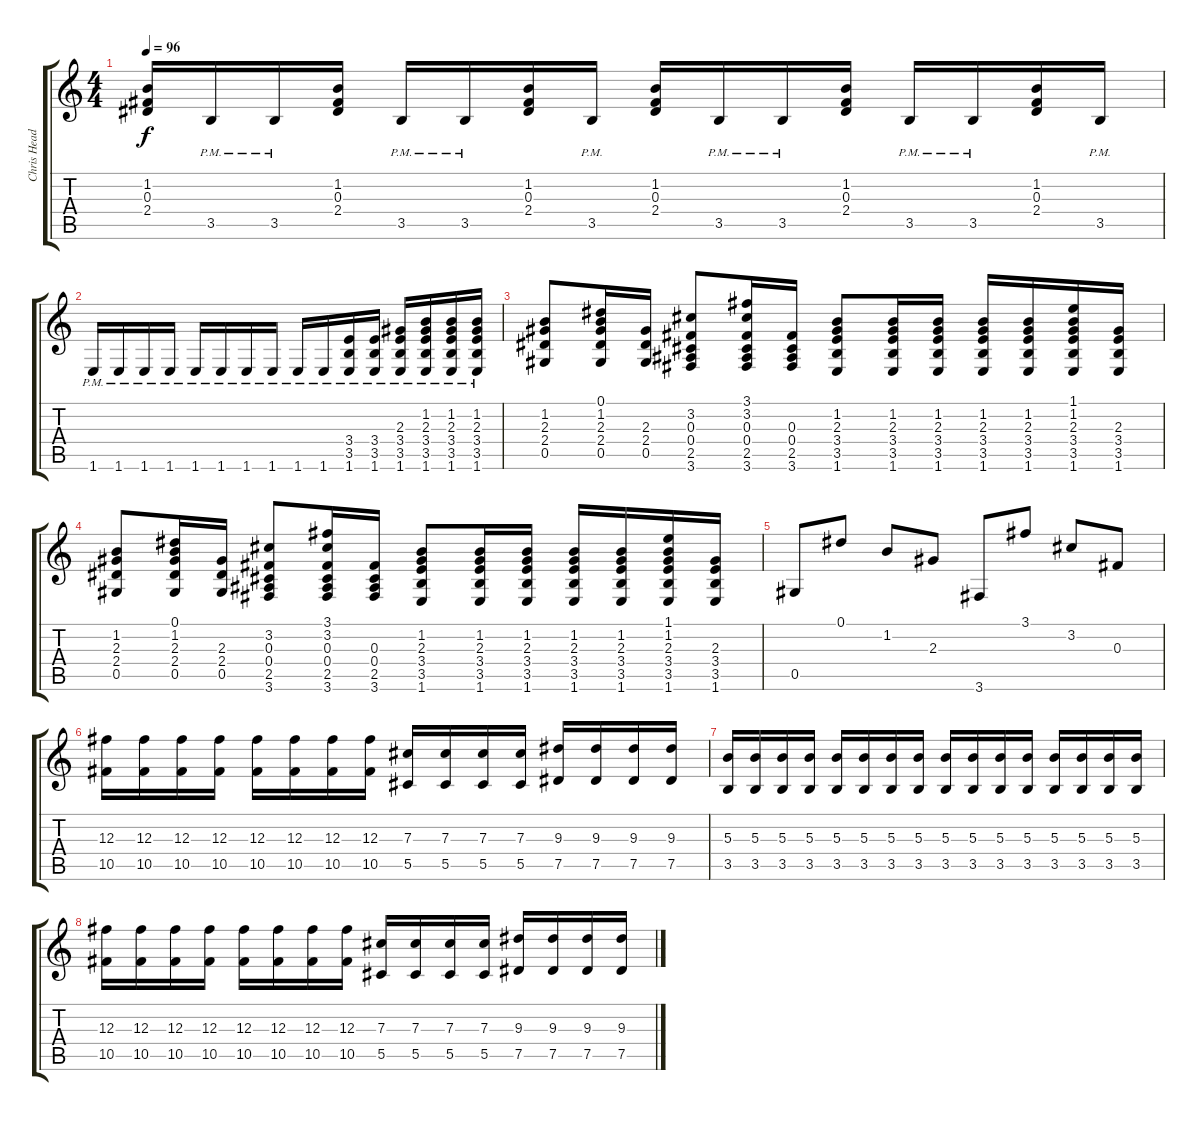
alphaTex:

\track ("Chris Head" "Chris Head") {instrument overdrivenguitar}
\staff {score tabs}
\tuning (Eb4 Bb3 Gb3 Db3 Ab2 Eb2) {hide}
\ts (4 4)
\tempo 96
\clef g2
\ks c
(1.2 0.3 2.4).16{dy f} 3.5{pm}.16 3.5{pm}.16 (1.2 0.3 2.4).16 3.5{pm}.16 3.5{pm}.16 (1.2 0.3 2.4).16 3.5{pm}.16 (1.2 0.3 2.4).16 3.5{pm}.16 3.5{pm}.16 (1.2 0.3 2.4).16 3.5{pm}.16 3.5{pm}.16 (1.2 0.3 2.4).16 3.5{pm}.16 |
1.6{pm}.16 1.6{pm}.16 1.6{pm}.16 1.6{pm}.16 1.6{pm}.16 1.6{pm}.16 1.6{pm}.16 1.6{pm}.16 1.6{pm}.16 1.6{pm}.16 (3.4 3.5 1.6{pm}).16 (3.4 3.5 1.6{pm}).16 (2.3 3.4 3.5 1.6{pm}).16 (1.2 2.3 3.4 3.5 1.6{pm}).16 (1.2 2.3 3.4 3.5 1.6{pm}).16 (1.2 2.3 3.4 3.5 1.6{pm}).16 |
(1.2 2.3 2.4 0.5).8 (0.1 1.2 2.3 2.4 0.5).16 (2.3 2.4 0.5).16 (3.2 0.3 0.4 2.5 3.6).8 (3.1 3.2 0.3 0.4 2.5 3.6).16 (0.3 0.4 2.5 3.6).16 (1.2 2.3 3.4 3.5 1.6).8 (1.2 2.3 3.4 3.5 1.6).16 (1.2 2.3 3.4 3.5 1.6).16 (1.2 2.3 3.4 3.5 1.6).16 (1.2 2.3 3.4 3.5 1.6).16 (1.1 1.2 2.3 3.4 3.5 1.6).16 (2.3 3.4 3.5 1.6).16 |
(1.2 2.3 2.4 0.5).8 (0.1 1.2 2.3 2.4 0.5).16 (2.3 2.4 0.5).16 (3.2 0.3 0.4 2.5 3.6).8 (3.1 3.2 0.3 0.4 2.5 3.6).16 (0.3 0.4 2.5 3.6).16 (1.2 2.3 3.4 3.5 1.6).8 (1.2 2.3 3.4 3.5 1.6).16 (1.2 2.3 3.4 3.5 1.6).16 (1.2 2.3 3.4 3.5 1.6).16 (1.2 2.3 3.4 3.5 1.6).16 (1.1 1.2 2.3 3.4 3.5 1.6).16 (2.3 3.4 3.5 1.6).16 |
0.5.8 0.1.8 1.2.8 2.3.8 3.6.8 3.1.8 3.2.8 0.3.8 |
(12.3 10.5).16 (12.3 10.5).16 (12.3 10.5).16 (12.3 10.5).16 (12.3 10.5).16 (12.3 10.5).16 (12.3 10.5).16 (12.3 10.5).16 (7.3 5.5).16 (7.3 5.5).16 (7.3 5.5).16 (7.3 5.5).16 (9.3 7.5).16 (9.3 7.5).16 (9.3 7.5).16 (9.3 7.5).16 |
(5.3 3.5).16 (5.3 3.5).16 (5.3 3.5).16 (5.3 3.5).16 (5.3 3.5).16 (5.3 3.5).16 (5.3 3.5).16 (5.3 3.5).16 (5.3 3.5).16 (5.3 3.5).16 (5.3 3.5).16 (5.3 3.5).16 (5.3 3.5).16 (5.3 3.5).16 (5.3 3.5).16 (5.3 3.5).16 |
(12.3 10.5).16 (12.3 10.5).16 (12.3 10.5).16 (12.3 10.5).16 (12.3 10.5).16 (12.3 10.5).16 (12.3 10.5).16 (12.3 10.5).16 (7.3 5.5).16 (7.3 5.5).16 (7.3 5.5).16 (7.3 5.5).16 (9.3 7.5).16 (9.3 7.5).16 (9.3 7.5).16 (9.3 7.5).16
